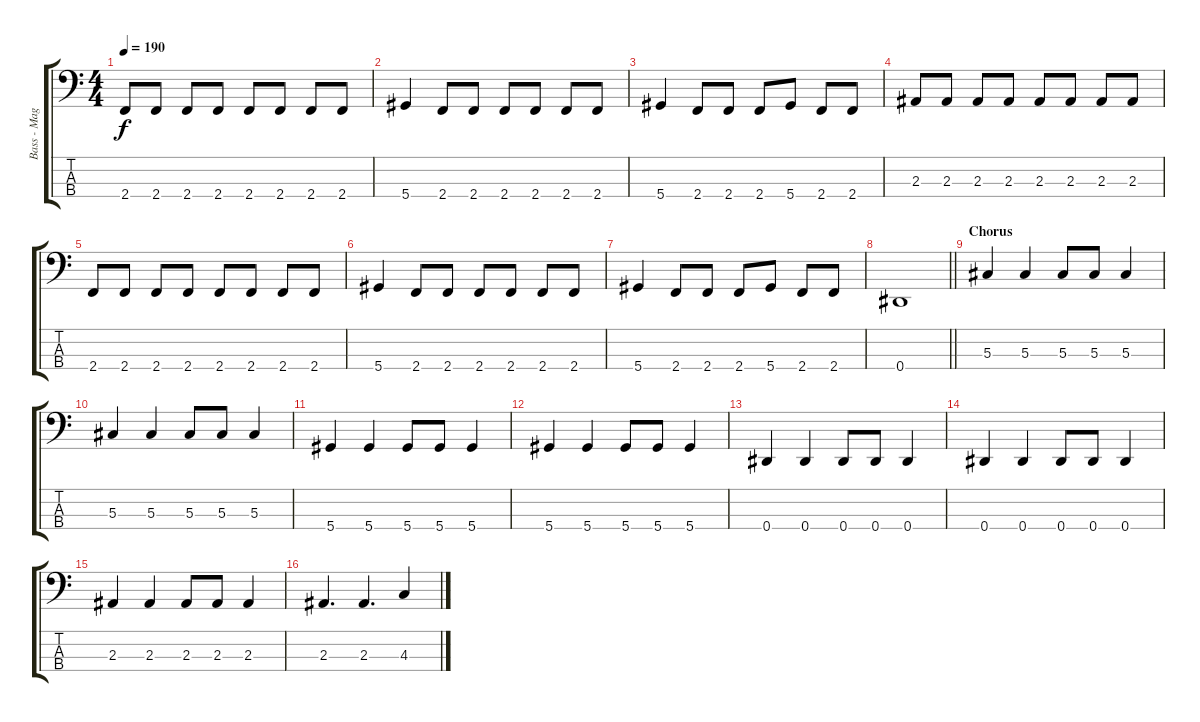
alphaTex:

\track ("Bass - Magnus Rosén" "Bass - Mag") {instrument electricbassfinger}
\staff {score tabs}
\tuning (Gb2 Db2 Ab1 Eb1) {hide}
\ts (4 4)
\tempo 190
\clef f4
\ks c
2.4.8{dy f} 2.4.8 2.4.8 2.4.8 2.4.8 2.4.8 2.4.8 2.4.8 |
5.4.4 2.4.8 2.4.8 2.4.8 2.4.8 2.4.8 2.4.8 |
5.4.4 2.4.8 2.4.8 2.4.8 5.4.8 2.4.8 2.4.8 |
2.3.8 2.3.8 2.3.8 2.3.8 2.3.8 2.3.8 2.3.8 2.3.8 |
2.4.8 2.4.8 2.4.8 2.4.8 2.4.8 2.4.8 2.4.8 2.4.8 |
5.4.4 2.4.8 2.4.8 2.4.8 2.4.8 2.4.8 2.4.8 |
5.4.4 2.4.8 2.4.8 2.4.8 5.4.8 2.4.8 2.4.8 |
\barLineRight lightlight
0.4.1 |
\section ("" "Chorus")
5.3.4 5.3.4 5.3.8 5.3.8 5.3.4 |
5.3.4 5.3.4 5.3.8 5.3.8 5.3.4 |
5.4.4 5.4.4 5.4.8 5.4.8 5.4.4 |
5.4.4 5.4.4 5.4.8 5.4.8 5.4.4 |
0.4.4 0.4.4 0.4.8 0.4.8 0.4.4 |
0.4.4 0.4.4 0.4.8 0.4.8 0.4.4 |
2.3.4 2.3.4 2.3.8 2.3.8 2.3.4 |
2.3.4{d} 2.3.4{d} 4.3.4
